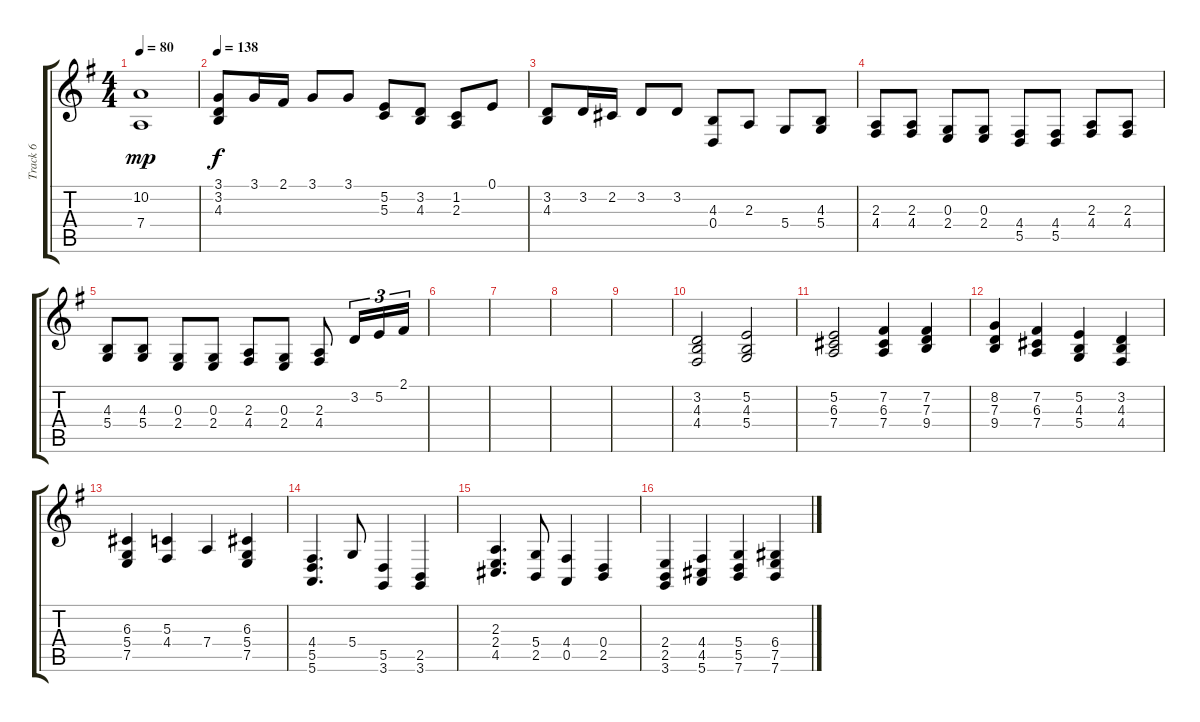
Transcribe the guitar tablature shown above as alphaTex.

\track ("Track 6" "Track 6") {instrument acousticgrandpiano}
\staff {score tabs}
\tuning (E4 B3 G3 D3 A2 E2) {hide}
\ts (4 4)
\tempo 80
\clef g2
\ks g
(10.2 7.4).1{dy mp} |
\tempo 138
(3.1 3.2 4.3).8{dy f} 3.1.16 2.1.16 3.1.8 3.1.8 (5.2 5.3).8 (3.2 4.3).8 (1.2 2.3).8 0.1.8 |
(3.2 4.3).8 3.2.16 2.2.16 3.2.8 3.2.8 (4.3 0.4).8 2.3.8 5.4.8 (4.3 5.4).8 |
(2.3 4.4).8 (2.3 4.4).8 (0.3 2.4).8 (0.3 2.4).8 (4.4 5.5).8 (4.4 5.5).8 (2.3 4.4).8 (2.3 4.4).8 |
(4.3 5.4).8 (4.3 5.4).8 (0.3 2.4).8 (0.3 2.4).8 (2.3 4.4).8 (0.3 2.4).8 (2.3 4.4).8 3.2.16{tu (3 2)} 5.2.16{tu (3 2)} 2.1.16{tu (3 2)} |
|
|
|
|
(3.2 4.3 4.4).2 (5.2 4.3 5.4).2 |
(5.2 6.3 7.4).2 (7.2 6.3 7.4).4 (7.2 7.3 9.4).4 |
(8.2 7.3 9.4).4 (7.2 6.3 7.4).4 (5.2 4.3 5.4).4 (3.2 4.3 4.4).4 |
(6.3 5.4 7.5).4 (5.3 4.4).4 7.4.4 (6.3 5.4 7.5).4 |
(4.4 5.5 5.6).4{d} 5.4.8 (5.5 3.6).4 (2.5 3.6).4 |
(2.3 2.4 4.5).4{d} (5.4 2.5).8 (4.4 0.5).4 (0.4 2.5).4 |
(2.4 2.5 3.6).4 (4.4 4.5 5.6).4 (5.4 5.5 7.6).4 (6.4 7.5 7.6).4
